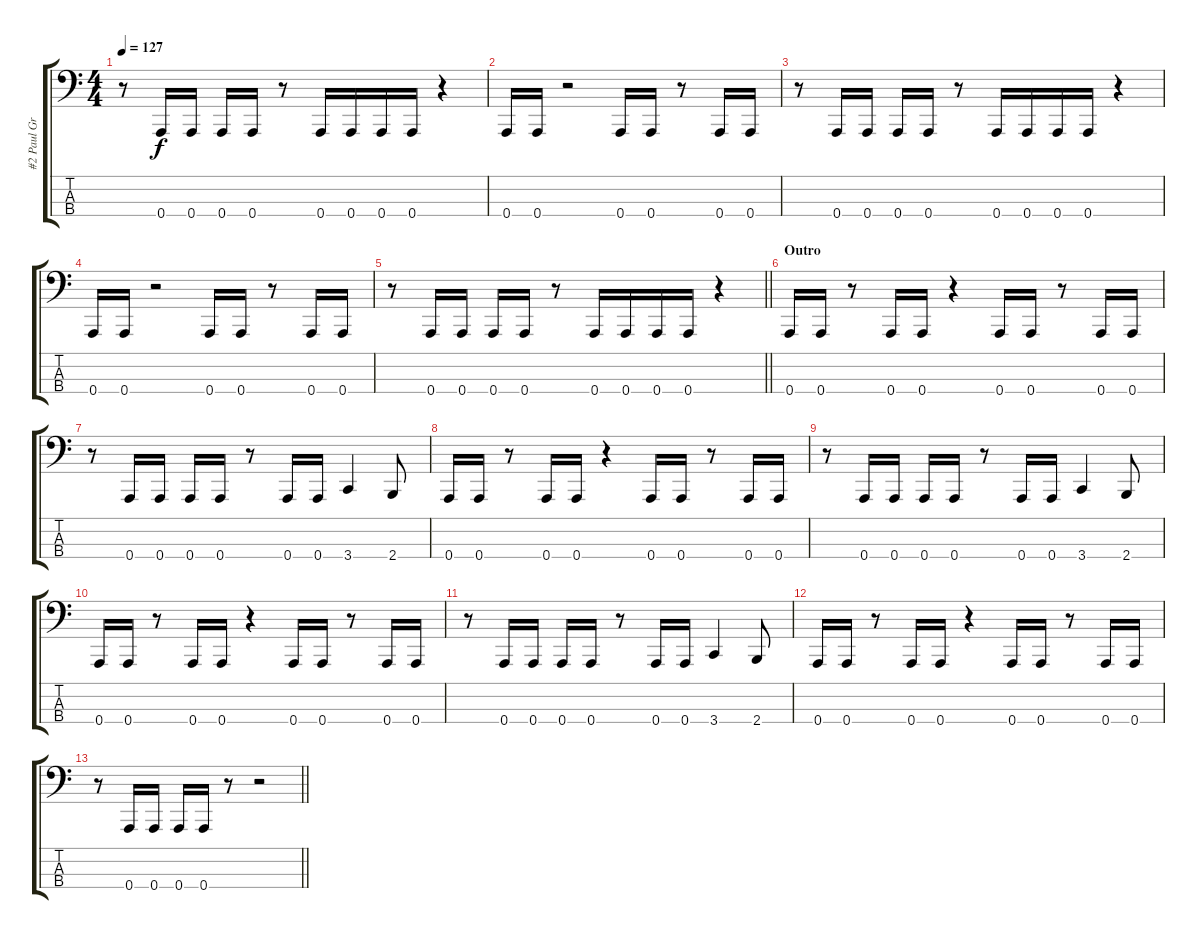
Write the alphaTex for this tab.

\track ("#2 Paul Gray" "#2 Paul Gr") {instrument electricbasspick}
\staff {score tabs}
\tuning (D2 A1 E1 A0) {hide}
\ts (4 4)
\tempo 127
\clef f4
\ks c
r.8{dy f} 0.4.16 0.4.16 0.4.16 0.4.16 r.8 0.4.16 0.4.16 0.4.16 0.4.16 r.4 |
0.4.16 0.4.16 r.2 0.4.16 0.4.16 r.8 0.4.16 0.4.16 |
r.8 0.4.16 0.4.16 0.4.16 0.4.16 r.8 0.4.16 0.4.16 0.4.16 0.4.16 r.4 |
0.4.16 0.4.16 r.2 0.4.16 0.4.16 r.8 0.4.16 0.4.16 |
\barLineRight lightlight
r.8 0.4.16 0.4.16 0.4.16 0.4.16 r.8 0.4.16 0.4.16 0.4.16 0.4.16 r.4 |
\section ("" "Outro")
0.4.16 0.4.16 r.8 0.4.16 0.4.16 r.4 0.4.16 0.4.16 r.8 0.4.16 0.4.16 |
r.8 0.4.16 0.4.16 0.4.16 0.4.16 r.8 0.4.16 0.4.16 3.4.4 2.4.8 |
0.4.16 0.4.16 r.8 0.4.16 0.4.16 r.4 0.4.16 0.4.16 r.8 0.4.16 0.4.16 |
r.8 0.4.16 0.4.16 0.4.16 0.4.16 r.8 0.4.16 0.4.16 3.4.4 2.4.8 |
0.4.16 0.4.16 r.8 0.4.16 0.4.16 r.4 0.4.16 0.4.16 r.8 0.4.16 0.4.16 |
r.8 0.4.16 0.4.16 0.4.16 0.4.16 r.8 0.4.16 0.4.16 3.4.4 2.4.8 |
0.4.16 0.4.16 r.8 0.4.16 0.4.16 r.4 0.4.16 0.4.16 r.8 0.4.16 0.4.16 |
\barLineRight lightlight
r.8 0.4.16 0.4.16 0.4.16 0.4.16 r.8 r.2
